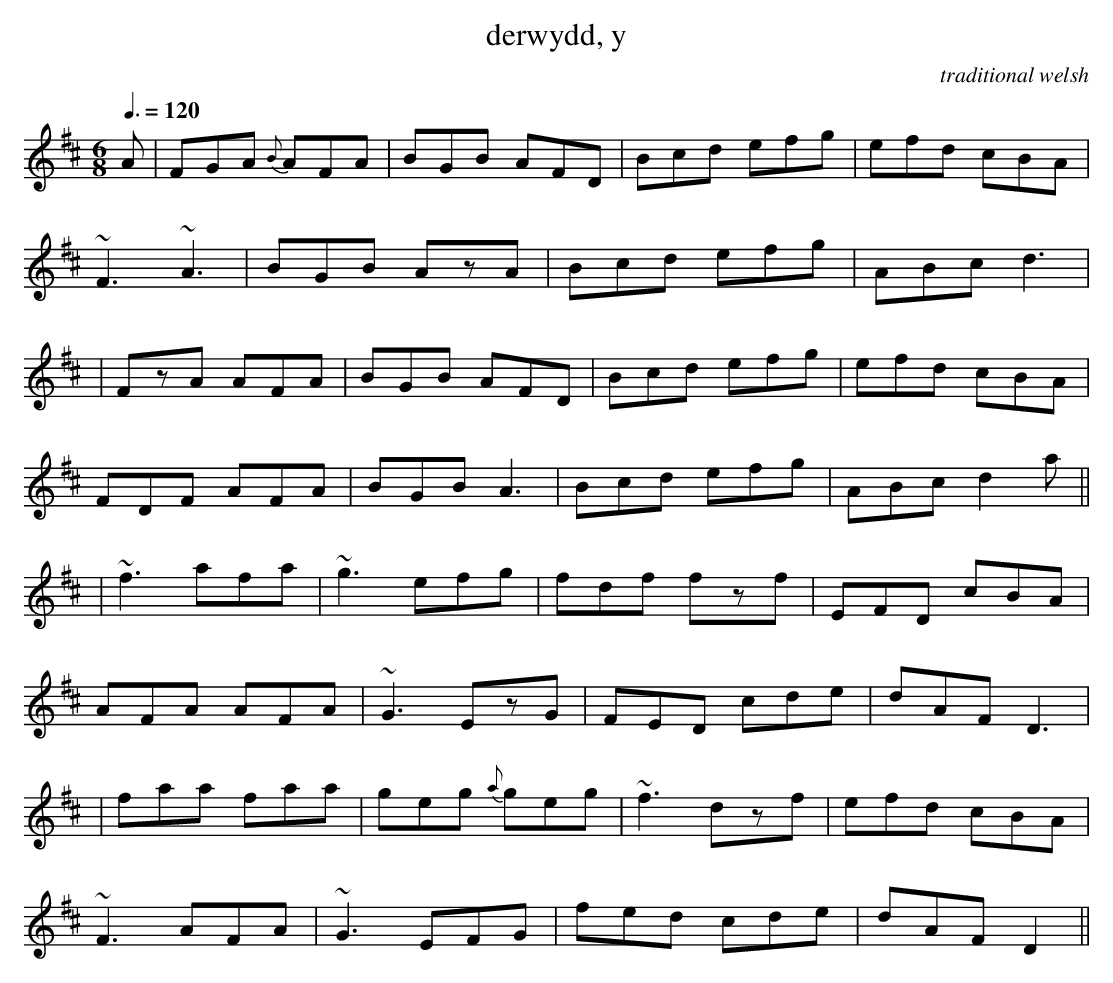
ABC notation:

X:1
T:derwydd, y
O:traditional welsh
M:6/8
L:1/8
Q:3/8=120
K:D
A|FGA {B}AFA|BGB AFD|Bcd efg|efd cBA|
~F3 ~A3|BGB AzA|Bcd efg|ABc d3|
|FzA AFA|BGB AFD|Bcd efg|efd cBA|
FDF AFA|BGB A3|Bcd efg|ABc d2a||
|~f3 afa|~g3 efg|fdf fzf|EFD cBA|
AFA AFA|~G3 EzG|FED cde|dAF D3|
|faa faa|geg {a}geg|~f3 dzf|efd cBA|
~F3 AFA|~G3 EFG|fed cde|dAF D2||
